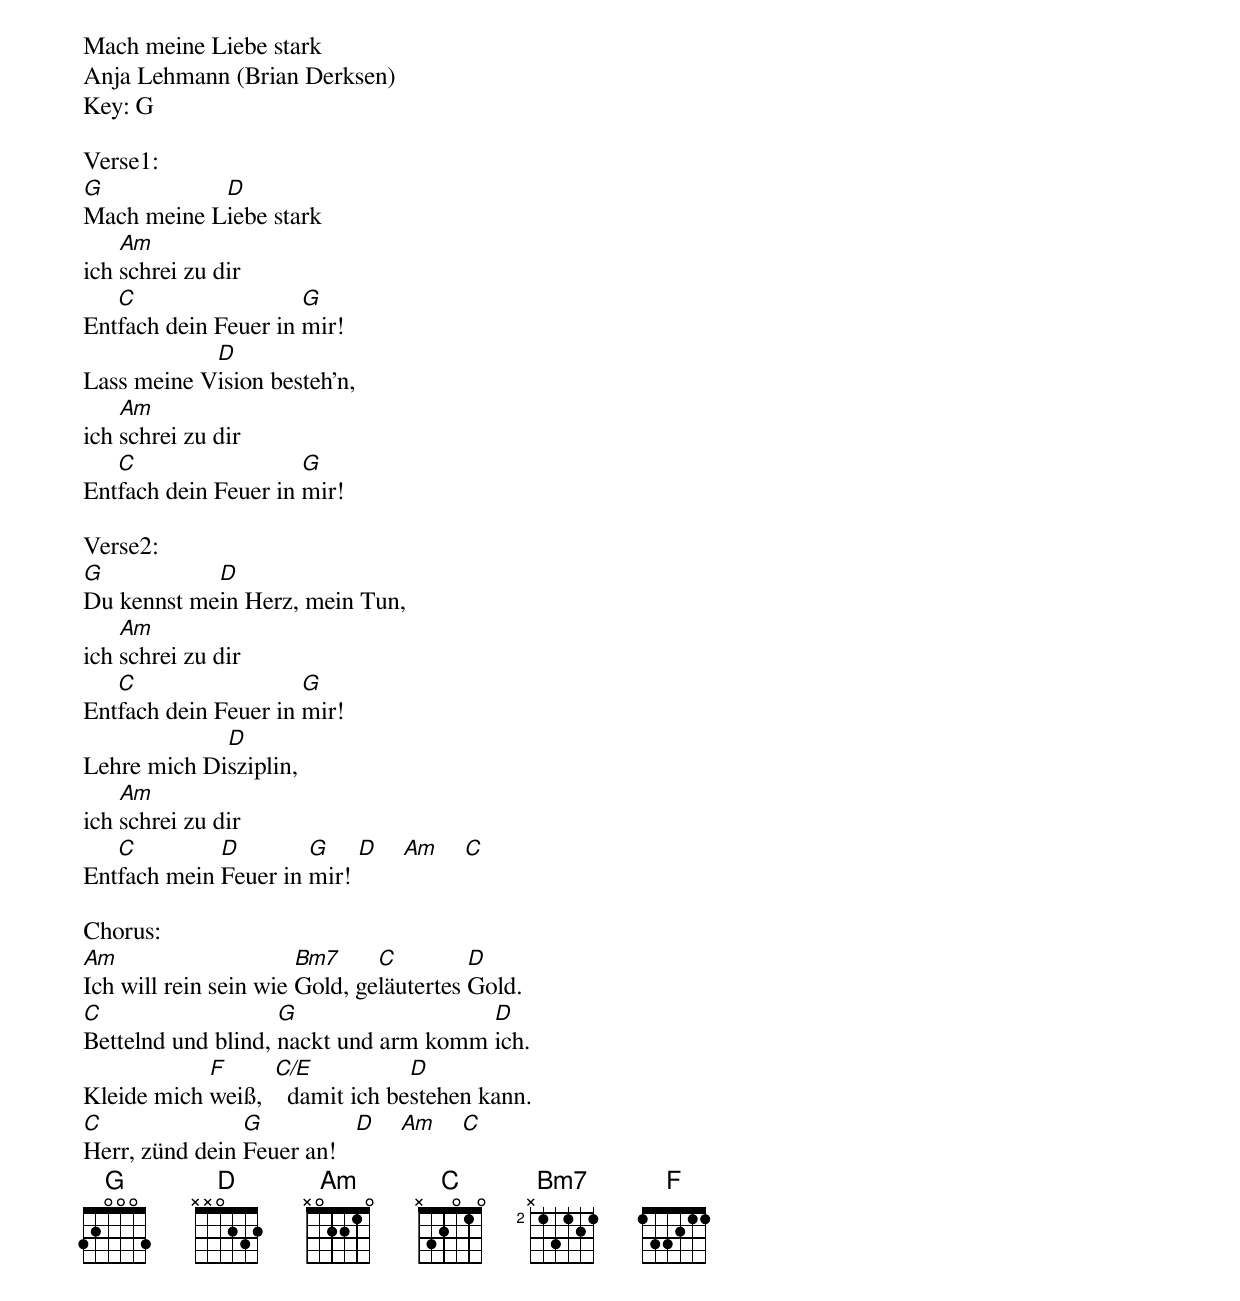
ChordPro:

Mach meine Liebe stark
Anja Lehmann (Brian Derksen)
Key: G

Verse1:
[G]Mach meine L[D]iebe stark
ich [Am]schrei zu dir
Ent[C]fach dein Feuer in [G]mir!
Lass meine V[D]ision besteh’n,
ich [Am]schrei zu dir
Ent[C]fach dein Feuer in [G]mir!

Verse2:
[G]Du kennst me[D]in Herz, mein Tun,
ich [Am]schrei zu dir
Ent[C]fach dein Feuer in [G]mir!
Lehre mich Di[D]sziplin,
ich [Am]schrei zu dir
Ent[C]fach mein [D]Feuer in [G]mir! [D]    [Am]    [C]

Chorus:
[Am]Ich will rein sein wie [Bm7]Gold, ge[C]läutertes [D]Gold.
[C]Bettelnd und blind, [G]nackt und arm komm [D]ich.
Kleide mich [F]weiß,  [C/E]  damit ich be[D]stehen kann.
[C]Herr, zünd dein [G]Feuer an!   [D]    [Am]    [C]
